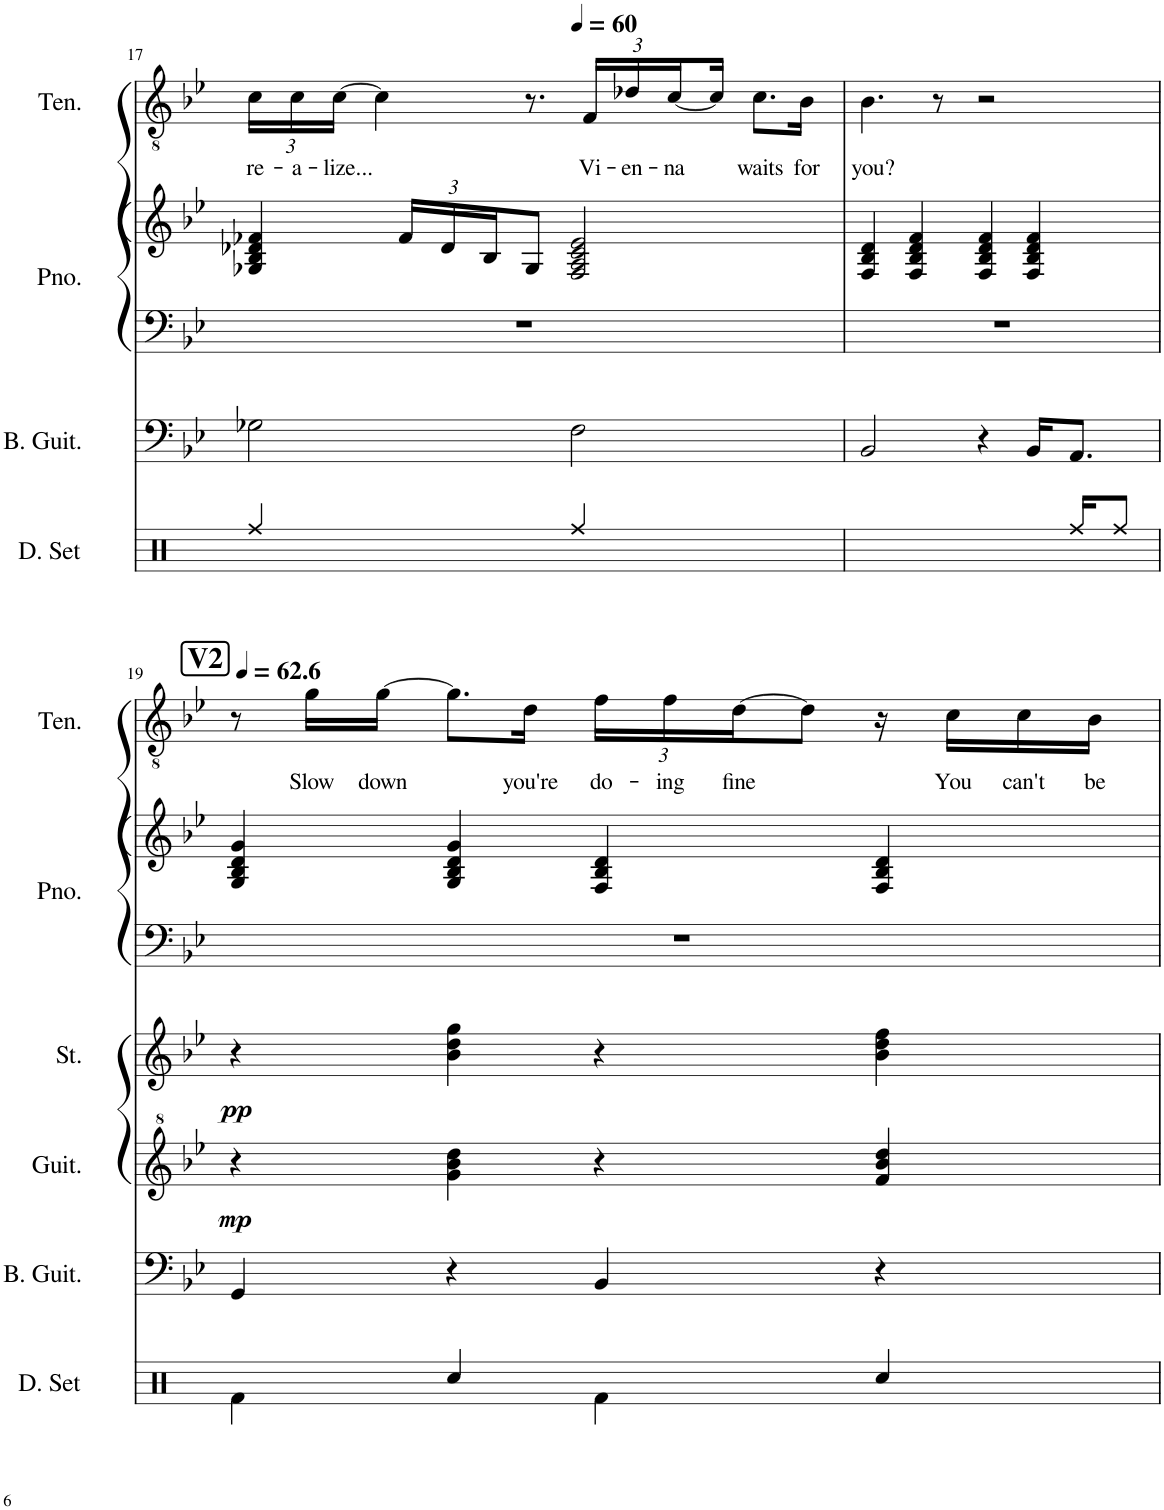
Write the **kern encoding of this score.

**kern	**kern	**dynam	**kern	**dynam	**kern	**kern	**kern	**text
*part5	*part4	*part4	*part3	*part3	*part2	*part2	*part1	*part1
*staff6	*staff5	*staff5	*staff4	*staff4	*staff3	*staff2	*staff1	*staff1
*I"Bass Guitar	*I"Guitar	*	*I"Strings	*	*I"Piano	*	*I"Tenor	*
*I'B. Guit.	*I'Guit.	*	*I'St.	*	*I'Pno.	*	*I'Ten.	*
!!LO:PB:g=z
*clefF4	*clefG^2	*	*clefG2	*	*clefF4	*clefG2	*clefGv2	*
*Trd7c12	*Trd7c12	*	*	*	*	*	*	*
*k[b-e-]	*k[b-e-]	*	*k[b-e-]	*	*k[b-e-]	*k[b-e-]	*k[b-e-]	*
*M4/4	*M4/4	*	*M4/4	*	*M4/4	*M4/4	*M4/4	*
*	*	*	*	*	*	*	*Xbrackettup	*
=17	=17	=17	=17	=17	=17	=17	=17	=17
!	!	!	!	!	!	!	!	!LO:LY:b
*	*	*	*	*	*	*	*^	*
2G-X\	1r	.	1r	.	1r	4G-X/ 4B-/ 4d-X/ 4f-X/	24c\LL	2ryy	re-
!	!	!	!	!	!	!	!	!	!LO:LY:b
.	.	.	.	.	.	.	24c\	.	-a-
!	!	!	!	!	!	!	!	!	!LO:LY:b
.	.	.	.	.	.	.	[24c\JJ	.	-lize...
.	.	.	.	.	.	.	4c\]	.	.
*	*	*	*	*	*	*Xbrackettup	*	*	*
.	.	.	.	.	.	24f-/LL	.	.	.
.	.	.	.	.	.	24d-/	.	.	.
.	.	.	.	.	.	24B-/J	.	.	.
.	.	.	.	.	.	8G-/J	8.r	.	.
*	*	*	*	*	*	*	*MM60	*	*
2F\	.	.	.	.	.	2F/ 2A/ 2c/ 2e-/	.	2ryy	.
!	!	!	!	!	!	!	!	!	!LO:LY:b
.	.	.	.	.	.	.	24F/LL	.	Vi-
!	!	!	!	!	!	!	!	!	!LO:LY:b
.	.	.	.	.	.	.	24d-X/	.	-en-
!	!	!	!	!	!	!	!	!	!LO:LY:b
.	.	.	.	.	.	.	[24c/	.	-na
.	.	.	.	.	.	.	16c/JJ]	.	.
!	!	!	!	!	!	!	!	!	!LO:LY:b
.	.	.	.	.	.	.	8.c\L	.	waits
!	!	!	!	!	!	!	!	!	!LO:LY:b
.	.	.	.	.	.	.	16B-\Jk	.	for
=18	=18	=18	=18	=18	=18	=18	=18	=18	=18
!	!	!	!	!	!	!	!	!	!LO:LY:b
*	*	*	*	*	*	*	*v	*v	*
2BB-/	1r	.	1r	.	1r	4F/ 4B-/ 4d/	4.B-\	you?
.	.	.	.	.	.	4F/ 4B-/ 4d/ 4f/	.	.
.	.	.	.	.	.	.	8r	.
4r	.	.	.	.	.	4F/ 4B-/ 4d/ 4f/	2r	.
16BB-/KL	.	.	.	.	.	4F/ 4B-/ 4d/ 4f/	.	.
8.AA/J	.	.	.	.	.	.	.	.
!!LO:LB:g=z
=19	=19	=19	=19	=19	=19	=19	=19	=19
!!LO:REH:place=s1:a:B:cj:fs=14:t=V2
*	*	*	*	*	*	*	*MM63	*
!	!	!LO:DY:b	!	!LO:DY:b	!	!	!	!
4GG/	4r	mp	4r	pp	1r	4G/ 4B-/ 4d/ 4g/	8r	.
!	!	!	!	!	!	!	!	!LO:LY:b
.	.	.	.	.	.	.	16g\LL	Slow
!	!	!	!	!	!	!	!	!LO:LY:b
.	.	.	.	.	.	.	[16g\JJ	down
4r	4gg\ 4bb-\ 4ddd\	.	4b-\ 4dd\ 4gg\	.	.	4G/ 4B-/ 4d/ 4g/	8.g\L]	.
!	!	!	!	!	!	!	!	!LO:LY:b
.	.	.	.	.	.	.	16d\Jk	you're
!	!	!	!	!	!	!	!	!LO:LY:b
4BB-/	4r	.	4r	.	.	4F/ 4B-/ 4d/	24f\LL	do-
!	!	!	!	!	!	!	!	!LO:LY:b
.	.	.	.	.	.	.	24f\	-ing
!	!	!	!	!	!	!	!	!LO:LY:b
.	.	.	.	.	.	.	[24d\J	fine
.	.	.	.	.	.	.	8d\J]	.
4r	4ff/ 4bb-/ 4ddd/	.	4b-\ 4dd\ 4ff\	.	.	4F/ 4B-/ 4d/	16r	.
!	!	!	!	!	!	!	!	!LO:LY:b
.	.	.	.	.	.	.	16c\LL	You
!	!	!	!	!	!	!	!	!LO:LY:b
.	.	.	.	.	.	.	16c\	can't
!	!	!	!	!	!	!	!	!LO:LY:b
.	.	.	.	.	.	.	16B-\JJ	be
=	=	=	=	=	=	=	=	=
*-	*-	*-	*-	*-	*-	*-	*-	*-
